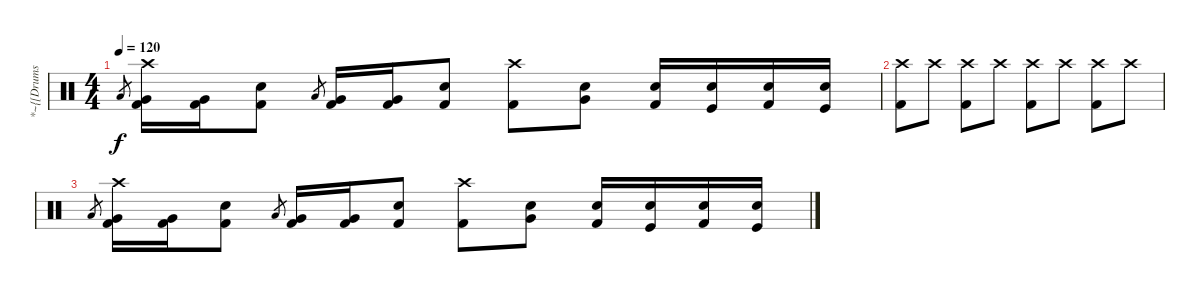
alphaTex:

\track ("*~{[Drums    - Tabbed by Peter B.]}~*" "*~{[Drums ") {instrument percussion}
\staff {score}
\articulation defaults
\ts (4 4)
\tempo 120
\clef neutral
\ks c "Low Tom (hit)".8{gr dy f}
("Crash high (hit)" "Very Low Tom (hit)" "Kick (hit) 2").16 ("Very Low Tom (hit)" "Kick (hit) 2").16 ("Electric Snare (hit)" "Kick (hit) 2").8 "Low Tom (hit)".8{gr} ("Very Low Tom (hit)" "Kick (hit) 2").16 ("Very Low Tom (hit)" "Kick (hit) 2").16 ("Electric Snare (hit)" "Kick (hit) 2").8 ("Crash high (hit)" "Kick (hit) 2").8 ("Electric Snare (hit)" "Very Low Tom (hit)").8 ("Electric Snare (hit)" "Kick (hit) 2").16 ("Electric Snare (hit)" "Kick (hit)").16 ("Electric Snare (hit)" "Kick (hit) 2").16 ("Electric Snare (hit)" "Kick (hit)").16 |
("Crash high (hit)" "Kick (hit) 2").8{volume 7} "Crash high (hit)".8{volume 12} ("Crash high (hit)" "Kick (hit) 2").8 "Crash high (hit)".8 ("Crash high (hit)" "Kick (hit) 2").8 "Crash high (hit)".8 ("Crash high (hit)" "Kick (hit) 2").8 "Crash high (hit)".8 |
"Low Tom (hit)".8{gr} ("Crash high (hit)" "Very Low Tom (hit)" "Kick (hit) 2").16 ("Very Low Tom (hit)" "Kick (hit) 2").16 ("Electric Snare (hit)" "Kick (hit) 2").8 "Low Tom (hit)".8{gr} ("Very Low Tom (hit)" "Kick (hit) 2").16 ("Very Low Tom (hit)" "Kick (hit) 2").16 ("Electric Snare (hit)" "Kick (hit) 2").8 ("Crash high (hit)" "Kick (hit) 2").8 ("Electric Snare (hit)" "Very Low Tom (hit)").8 ("Electric Snare (hit)" "Kick (hit) 2").16 ("Electric Snare (hit)" "Kick (hit)").16 ("Electric Snare (hit)" "Kick (hit) 2").16 ("Electric Snare (hit)" "Kick (hit)").16
